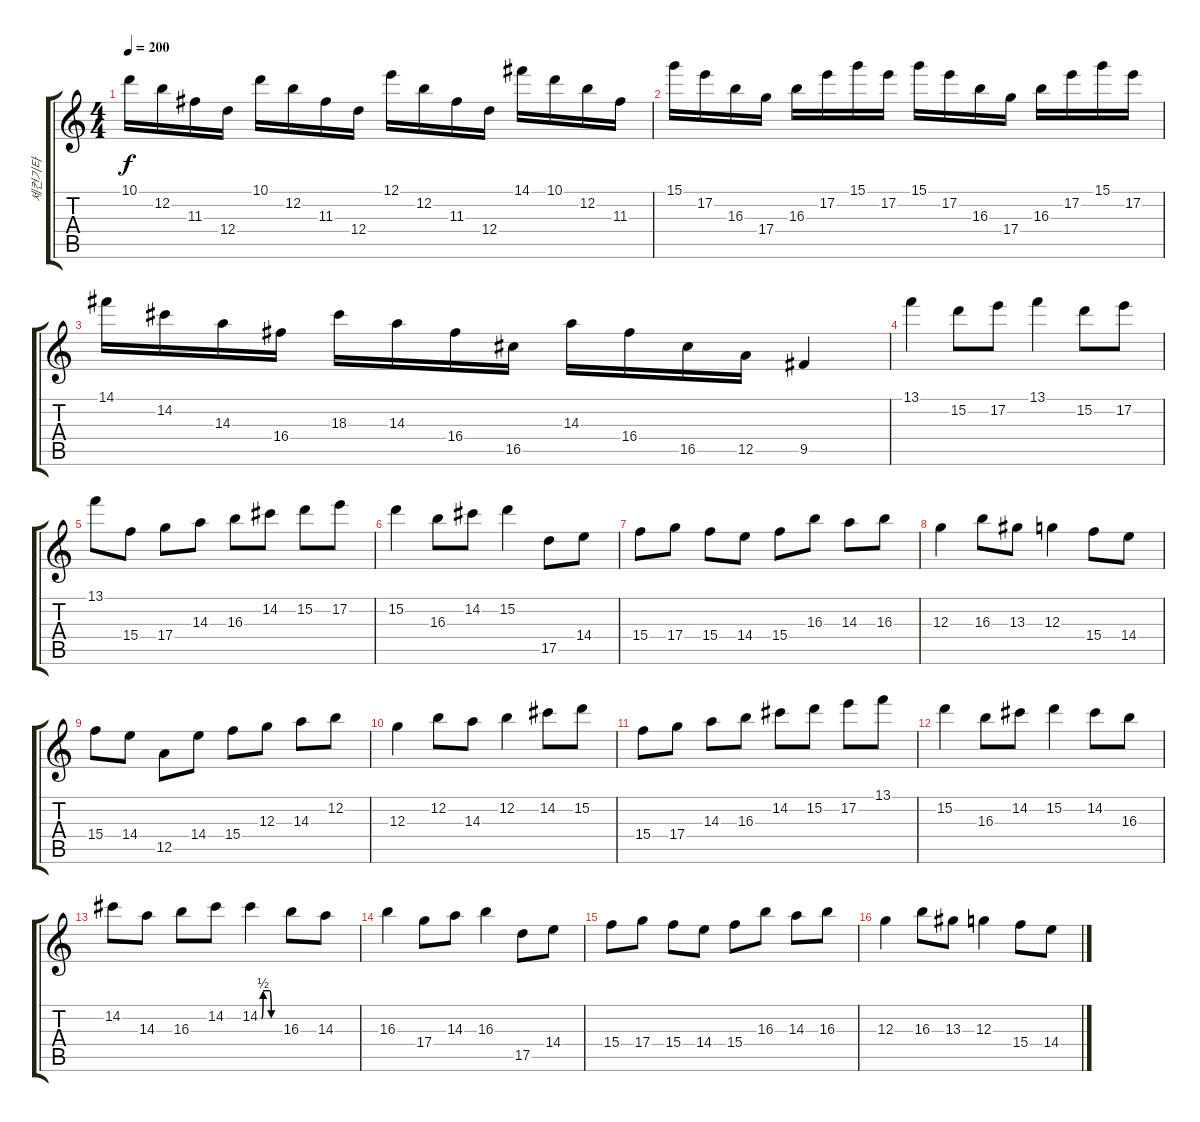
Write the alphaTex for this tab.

\track ("세컨기타" "세컨기타") {instrument distortionguitar}
\staff {score tabs}
\tuning (E4 B3 G3 D3 A2 E2) {hide}
\ts (4 4)
\tempo 200
\clef g2
\ks c
10.1.16{dy f} 12.2.16 11.3.16 12.4.16 10.1.16 12.2.16 11.3.16 12.4.16 12.1.16 12.2.16 11.3.16 12.4.16 14.1.16 10.1.16 12.2.16 11.3.16 |
15.1.16 17.2.16 16.3.16 17.4.16 16.3.16 17.2.16 15.1.16 17.2.16 15.1.16 17.2.16 16.3.16 17.4.16 16.3.16 17.2.16 15.1.16 17.2.16 |
14.1.16 14.2.16 14.3.16 16.4.16 18.3.16 14.3.16 16.4.16 16.5.16 14.3.16 16.4.16 16.5.16 12.5.16 9.5.4 |
13.1.4 15.2.8 17.2.8 13.1.4 15.2.8 17.2.8 |
13.1.8 15.4.8 17.4.8 14.3.8 16.3.8 14.2.8 15.2.8 17.2.8 |
15.2.4 16.3.8 14.2.8 15.2.4 17.5.8 14.4.8 |
15.4.8 17.4.8 15.4.8 14.4.8 15.4.8 16.3.8 14.3.8 16.3.8 |
12.3.4 16.3.8 13.3.8 12.3.4 15.4.8 14.4.8 |
15.4.8 14.4.8 12.5.8 14.4.8 15.4.8 12.3.8 14.3.8 12.2.8 |
12.3.4 12.2.8 14.3.8 12.2.4 14.2.8 15.2.8 |
15.4.8 17.4.8 14.3.8 16.3.8 14.2.8 15.2.8 17.2.8 13.1.8 |
15.2.4 16.3.8 14.2.8 15.2.4 14.2.8 16.3.8 |
14.2.8 14.3.8 16.3.8 14.2.8 14.2{be (custom 0 0 5 0 10 2 30 2 35 0 60 0)}.4 16.3.8 14.3.8 |
16.3.4 17.4.8 14.3.8 16.3.4 17.5.8 14.4.8 |
15.4.8 17.4.8 15.4.8 14.4.8 15.4.8 16.3.8 14.3.8 16.3.8 |
12.3.4 16.3.8 13.3.8 12.3.4 15.4.8 14.4.8
